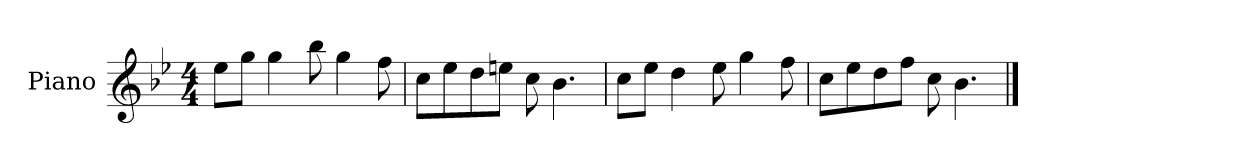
**kern
*part1
*staff1
*I"Piano
*I'P-no
*clefG2
*k[b-e-]
*M4/4
*MM90
=1
8ee-\L
8gg\J
4gg\
8bb-\
4gg\
8ff\
=2
8cc\L
8ee-\
8dd\
8een\J
8cc\
4.b-\
=3
8cc\L
8ee-\J
4dd\
8ee-\
4gg\
8ff\
=4
8cc\L
8ee-\
8dd\
8ff\J
8cc\
4.b-\
==
*-
